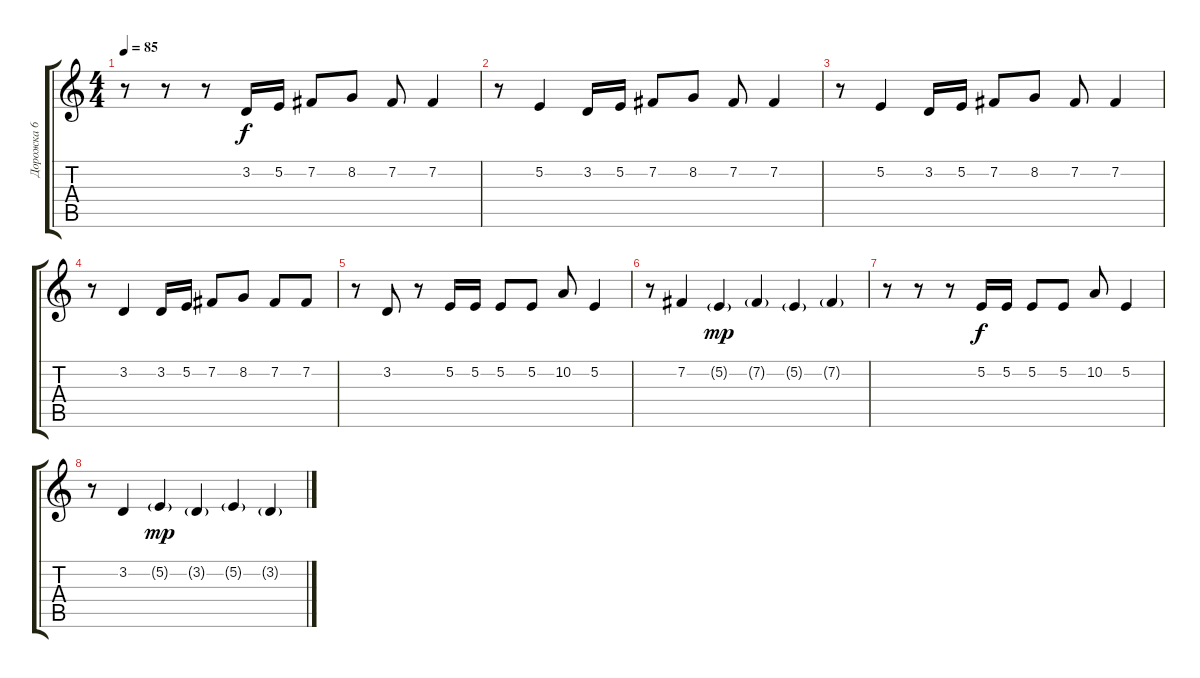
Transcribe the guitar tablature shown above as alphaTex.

\track ("Дорожка 6" "Дорожка 6") {instrument sopranosax}
\staff {score tabs}
\tuning (E4 B3 G3 D3 A2 E2) {hide}
\ts (4 4)
\tempo 85
\clef g2
\ks c
r.8{dy ff} r.8 r.8 3.2.16{dy f} 5.2.16 7.2.8 8.2.8 7.2.8 7.2.4 |
r.8 5.2.4 3.2.16 5.2.16 7.2.8 8.2.8 7.2.8 7.2.4 |
r.8 5.2.4 3.2.16 5.2.16 7.2.8 8.2.8 7.2.8 7.2.4 |
r.8 3.2.4 3.2.16 5.2.16 7.2.8 8.2.8 7.2.8 7.2.8 |
r.8 3.2.8 r.8 5.2.16 5.2.16 5.2.8 5.2.8 10.2.8 5.2.4 |
r.8 7.2.4 5.2{g}.4{dy mp} 7.2{g}.4 5.2{g}.4 7.2{g}.4 |
r.8 r.8 r.8 5.2.16{dy f} 5.2.16 5.2.8 5.2.8 10.2.8 5.2.4 |
r.8 3.2.4 5.2{g}.4{dy mp} 3.2{g}.4 5.2{g}.4 3.2{g}.4
